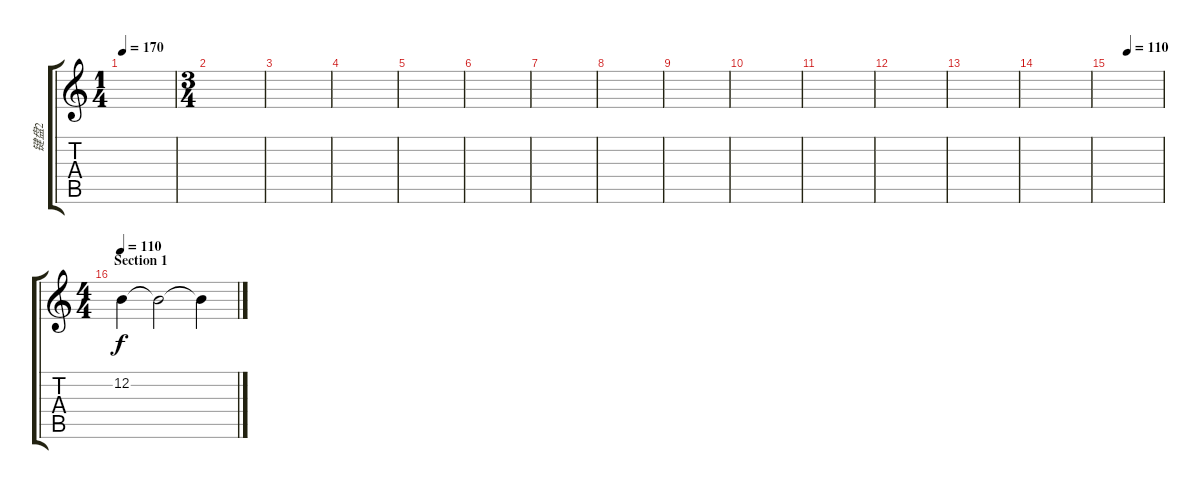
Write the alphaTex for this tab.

\track ("键盘2" "键盘2") {instrument accordion}
\staff {score tabs}
\tuning (E4 B3 G3 D3 A2 E2) {hide}
\ts (1 4)
\tempo 170
\clef g2
\ks c
|
\ts (3 4)
|
|
|
|
|
|
|
|
|
|
|
|
|
\tempo (110 0.3333333333333333)
|
\ts (4 4)
\section ("" "Section 1")
\tempo 110
12.2.4 12.2{t}.2 12.2{t}.4
